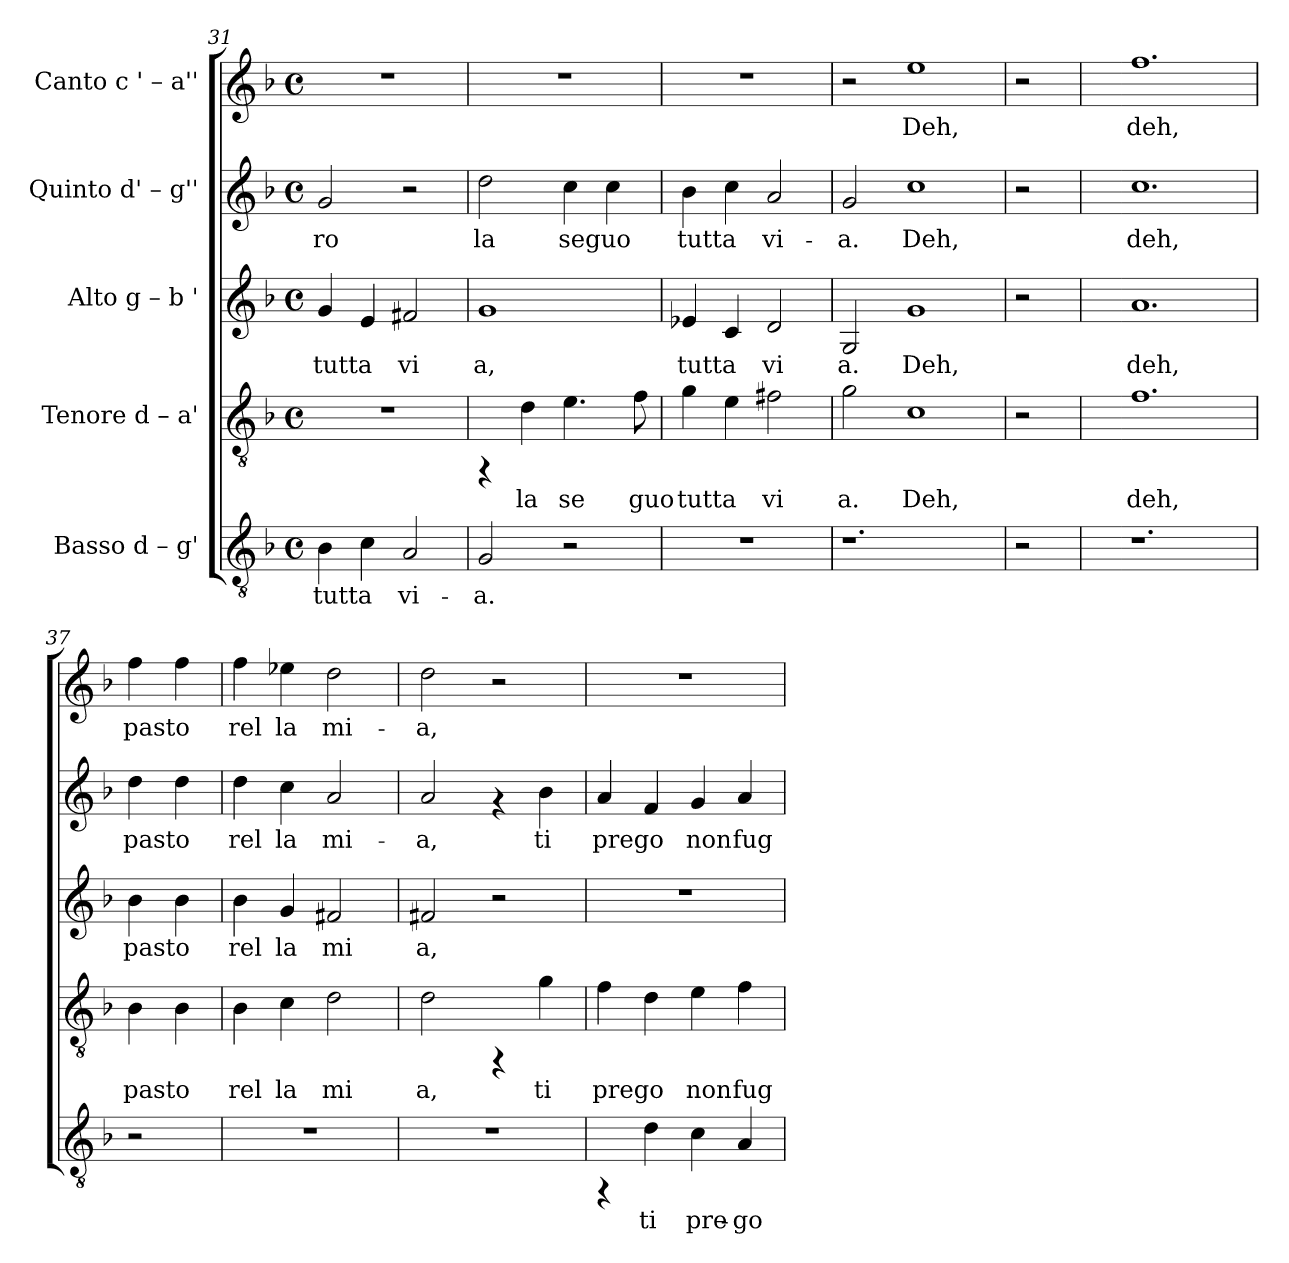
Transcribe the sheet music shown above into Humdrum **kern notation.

**kern	**text	**kern	**text	**kern	**text	**kern	**text	**kern	**text
*part5	*part5	*part4	*part4	*part3	*part3	*part2	*part2	*part1	*part1
*staff5	*staff5	*staff4	*staff4	*staff3	*staff3	*staff2	*staff2	*staff1	*staff1
*I"Basso  d – g'	*	*I"Tenore  d – a'	*	*I"Alto  g – b '	*	*I"Quinto  d' – g''	*	*I"Canto  c ' – a''	*
!!LO:PB:g=z
*clefGv2	*	*clefGv2	*	*clefG2	*	*clefG2	*	*clefG2	*
*k[b-]	*	*k[b-]	*	*k[b-]	*	*k[b-]	*	*k[b-]	*
*F:	*	*F:	*	*F:	*	*F:	*	*F:	*
*M4/4	*	*M4/4	*	*M4/4	*	*M4/4	*	*M4/4	*
*met(c)	*	*met(c)	*	*met(c)	*	*met(c)	*	*met(c)	*
=31	=31	=31	=31	=31	=31	=31	=31	=31	=31
!	!LO:LY:b:rj	!	!	!	!LO:LY:b:rj	!	!LO:LY:b:rj	!	!
4B-\	tutta-	1r	.	4g/	tutta	2g/	ro	1r	.
!	!LO:LY:b:rj	!	!	!	!LO:LY:b:rj	!	!	!	!
4c\	--	.	.	4e/	.	.	.	.	.
!	!LO:LY:b:rj	!	!	!	!LO:LY:b:rj	!	!	!	!
2A/	-vi-	.	.	2f#X/	vi	2r	.	.	.
=32	=32	=32	=32	=32	=32	=32	=32	=32	=32
!	!LO:LY:b:rj	!	!	!	!LO:LY:b:rj	!	!LO:LY:b:rj	!	!
2G/	-a.	4rFF	.	1g	a,	2dd\	la	1r	.
!	!	!	!LO:LY:b:rj	!	!	!	!	!	!
.	.	4d\	la	.	.	.	.	.	.
!	!	!	!LO:LY:b:rj	!	!	!	!LO:LY:b:rj	!	!
2r	.	4.e\	se	.	.	4cc\	seguo	.	.
!	!	!	!	!	!	!	!LO:LY:b:rj	!	!
.	.	.	.	.	.	4cc\	.	.	.
!	!	!	!LO:LY:b:rj	!	!	!	!	!	!
.	.	8f\	guo	.	.	.	.	.	.
=33	=33	=33	=33	=33	=33	=33	=33	=33	=33
!	!	!	!LO:LY:b:rj	!	!LO:LY:b:rj	!	!LO:LY:b:rj	!	!
1r	.	4g\	tutta	4e-X/	tutta	4b-\	tutta-	1r	.
!	!	!	!LO:LY:b:rj	!	!LO:LY:b:rj	!	!LO:LY:b:rj	!	!
.	.	4e\	.	4c/	.	4cc\	--	.	.
!	!	!	!LO:LY:b:rj	!	!LO:LY:b:rj	!	!LO:LY:b:rj	!	!
.	.	2f#X\	vi	2d/	vi	2a/	-vi-	.	.
=34	=34	=34	=34	=34	=34	=34	=34	=34	=34
!	!	!	!LO:LY:b:rj	!	!LO:LY:b:rj	!	!LO:LY:b:rj	!	!
1.r	.	2g\	a.	2G/	a.	2g/	-a.	2r	.
!	!	!	!LO:LY:b:rj	!	!LO:LY:b:rj	!	!LO:LY:b:rj	!	!LO:LY:b:rj
.	.	1c	Deh,	1g	Deh,	1cc	Deh,	1ee	Deh,
=35	=35	=35	=35	=35	=35	=35	=35	=35	=35
2r	.	2r	.	2r	.	2r	.	2r	.
=36	=36	=36	=36	=36	=36	=36	=36	=36	=36
!	!	!	!LO:LY:b:rj	!	!LO:LY:b:rj	!	!LO:LY:b:rj	!	!LO:LY:b:rj
1.r	.	1.f	deh,	1.a	deh,	1.cc	deh,	1.ff	deh,
=37	=37	=37	=37	=37	=37	=37	=37	=37	=37
!	!	!	!LO:LY:b:rj	!	!LO:LY:b:rj	!	!LO:LY:b:rj	!	!LO:LY:b:rj
2r	.	4B-\	pasto	4b-\	pasto	4dd\	pasto-	4ff\	pasto-
!	!	!	!LO:LY:b:rj	!	!LO:LY:b:rj	!	!LO:LY:b:rj	!	!LO:LY:b:rj
.	.	4B-\	.	4b-\	.	4dd\	--	4ff\	--
=38	=38	=38	=38	=38	=38	=38	=38	=38	=38
!	!	!	!LO:LY:b:rj	!	!LO:LY:b:rj	!	!LO:LY:b:rj	!	!LO:LY:b:rj
1r	.	4B-\	rel	4b-\	rel	4dd\	-rel	4ff\	-rel
!	!	!	!LO:LY:b:rj	!	!LO:LY:b:rj	!	!LO:LY:b:rj	!	!LO:LY:b:rj
.	.	4c\	la	4g/	la	4cc\	la	4ee-X\	la
!	!	!	!LO:LY:b:rj	!	!LO:LY:b:rj	!	!LO:LY:b:rj	!	!LO:LY:b:rj
.	.	2d\	mi	2f#X/	mi	2a/	mi-	2dd\	mi-
=39	=39	=39	=39	=39	=39	=39	=39	=39	=39
!	!	!	!LO:LY:b:rj	!	!LO:LY:b:rj	!	!LO:LY:b:rj	!	!LO:LY:b:rj
1r	.	2d\	a,	2f#X/	a,	2a/	-a,	2dd\	-a,
.	.	4rFF	.	2r	.	4rf	.	2r	.
!	!	!	!LO:LY:b:rj	!	!	!	!LO:LY:b:rj	!	!
.	.	4g\	ti	.	.	4b-\	ti	.	.
=40	=40	=40	=40	=40	=40	=40	=40	=40	=40
!	!	!	!LO:LY:b:rj	!	!	!	!LO:LY:b:rj	!	!
4rFF	.	4f\	prego	1r	.	4a/	prego	1r	.
!	!LO:LY:b:rj	!	!LO:LY:b:rj	!	!	!	!LO:LY:b:rj	!	!
4d\	ti	4d\	.	.	.	4f/	.	.	.
!	!LO:LY:b:rj	!	!LO:LY:b:rj	!	!	!	!LO:LY:b:rj	!	!
4c\	pre-	4e\	non	.	.	4g/	non	.	.
!	!LO:LY:b:rj	!	!LO:LY:b:rj	!	!	!	!LO:LY:b:rj	!	!
4A/	-go	4f\	fug	.	.	4a/	fug-	.	.
=	=	=	=	=	=	=	=	=	=
*-	*-	*-	*-	*-	*-	*-	*-	*-	*-
